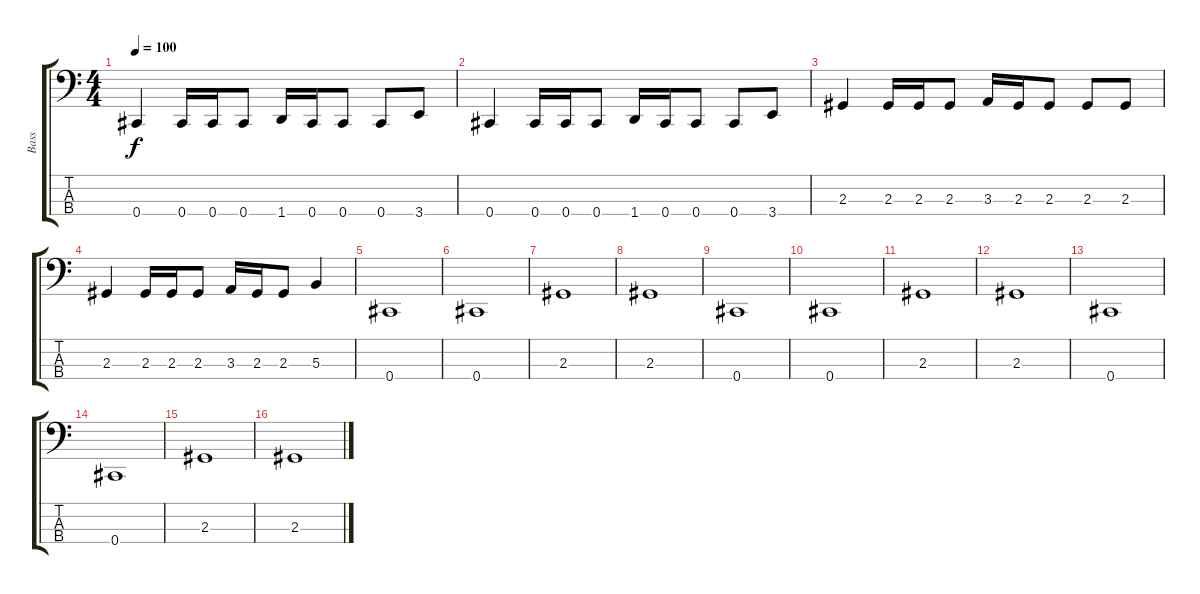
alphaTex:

\track ("Bass" "Bass") {instrument electricbasspick}
\staff {score tabs}
\tuning (E2 B1 Gb1 Db1) {hide}
\ts (4 4)
\tempo 100
\clef f4
\ks c
0.4.4{dy f} 0.4.16 0.4.16 0.4.8 1.4.16 0.4.16 0.4.8 0.4.8 3.4.8 |
0.4.4 0.4.16 0.4.16 0.4.8 1.4.16 0.4.16 0.4.8 0.4.8 3.4.8 |
2.3.4 2.3.16 2.3.16 2.3.8 3.3.16 2.3.16 2.3.8 2.3.8 2.3.8 |
2.3.4 2.3.16 2.3.16 2.3.8 3.3.16 2.3.16 2.3.8 5.3.4 |
0.4.1 |
0.4.1 |
2.3.1 |
2.3.1 |
0.4.1 |
0.4.1 |
2.3.1 |
2.3.1 |
0.4.1 |
0.4.1 |
2.3.1 |
2.3.1
